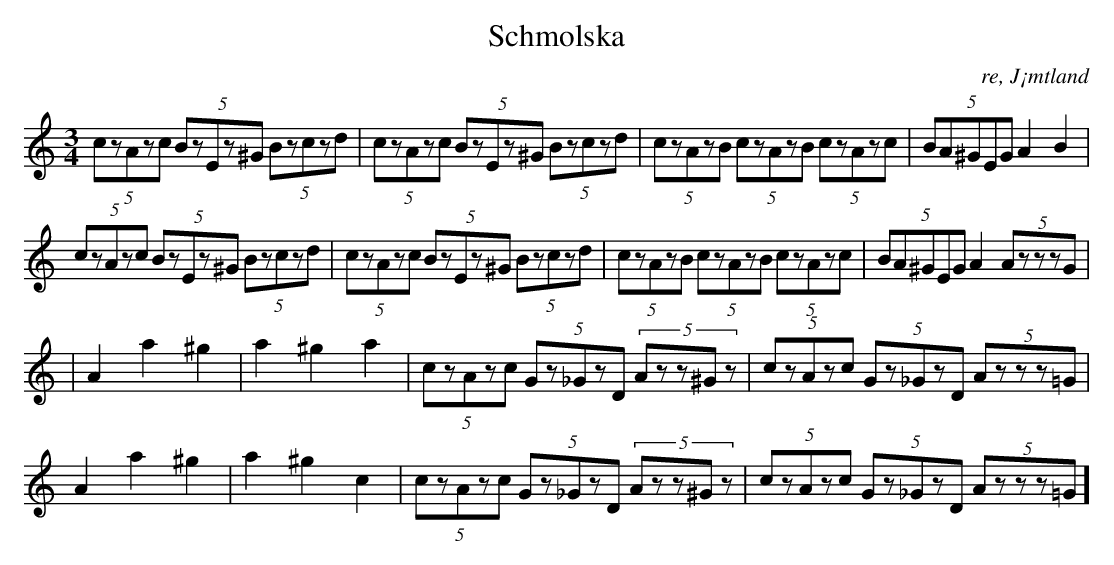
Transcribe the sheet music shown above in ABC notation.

X:1
T:Schmolska
O: re, J¡mtland
M:3/4
L:1/8
K:Am
(5:2 czAzc (5:2Bz-Ez^G (5:2Bzczd| (5:2 czAzc (5:2Bz-Ez^G (5:2Bzczd|(5:2czAzB (5:2czAzB (5:2czAzc| (5:2BA^GEG  A2 B2|
 (5:2 czAzc (5:2Bz-Ez^G (5:2Bzczd| (5:2 czAzc (5:2Bz-Ez^G (5:2Bzczd|(5:2czAzB (5:2czAzB (5:2czAzc| (5:2BA^GEG  A2 (5:2 AzzzG|
|A2 a2 ^g2|a2 ^g2 a2| (5:2 czAzc (5:2Gz_GzD (5:2Azz^Gz | (5:2 czAzc (5:2Gz_GzD (5:2 Azzz=G|
A2 a2 ^g2|a2 ^g2 c2| (5:2 czAzc (5:2Gz_GzD (5:2Azz^Gz | (5:2 czAzc (5:2Gz_GzD (5:2 Azzz=G]
